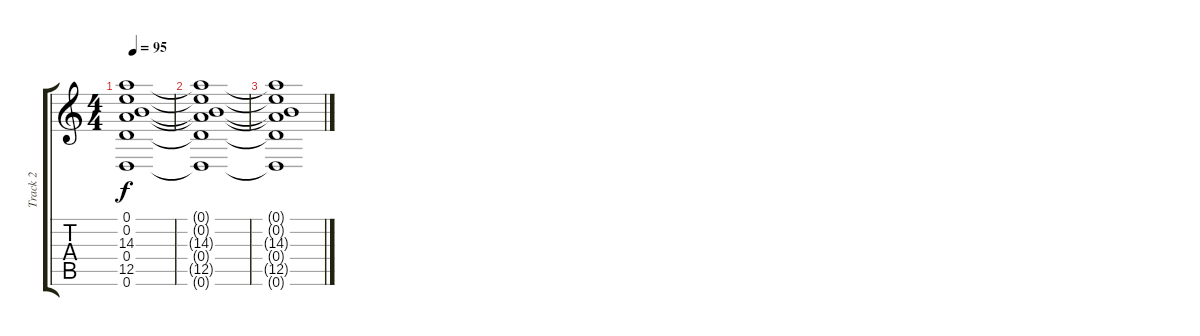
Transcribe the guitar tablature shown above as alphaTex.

\track ("Track 2" "Track 2") {instrument distortionguitar}
\staff {score tabs}
\tuning (E4 B3 G3 D3 A2 D2) {hide}
\ts (4 4)
\tempo 95
\clef g2
\ks c
(0.1{t} 0.2{t} 14.3{t} 0.4{t} 12.5{t} 0.6{t}).1{dy f} |
(0.1{t} 0.2{t} 14.3{t} 0.4{t} 12.5{t} 0.6{t}).1 |
(0.1{t} 0.2{t} 14.3{t} 0.4{t} 12.5{t} 0.6{t}).1
